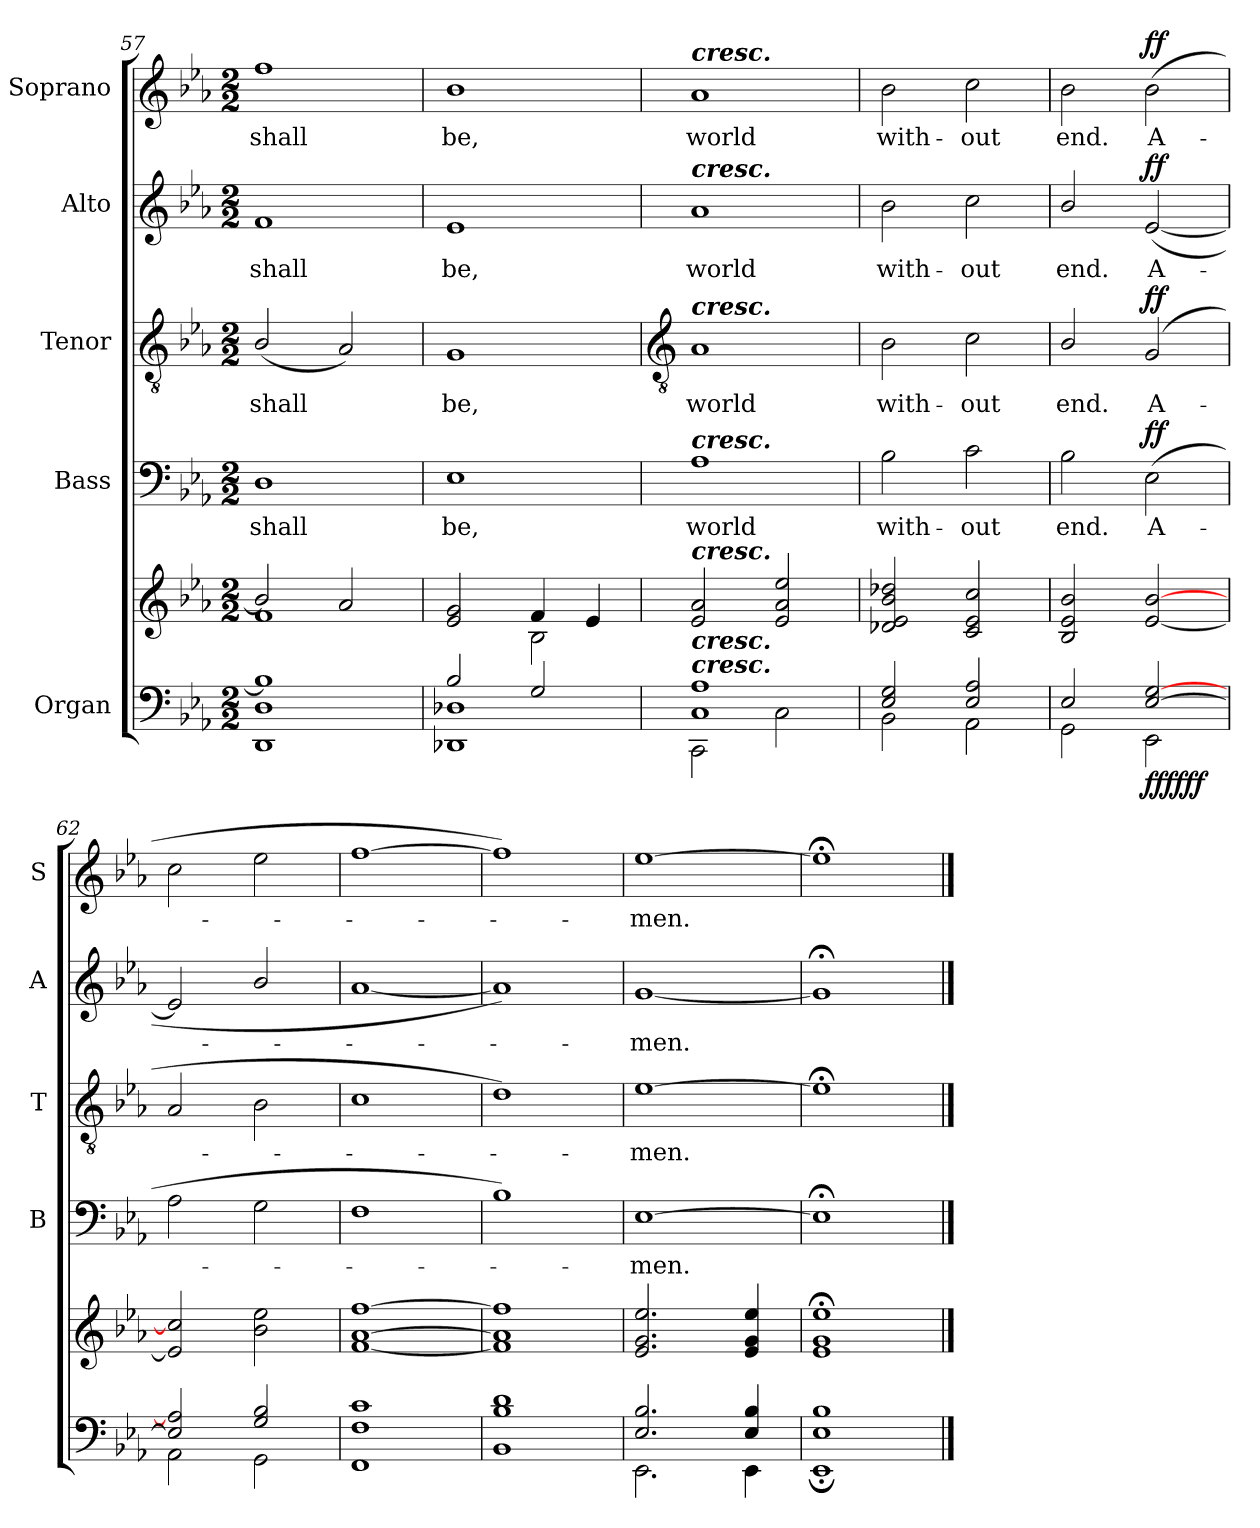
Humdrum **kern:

**kern	**kern	**dynam	**kern	**text	**dynam	**kern	**text	**dynam	**kern	**text	**dynam	**kern	**text	**dynam
*part5	*part5	*part5	*part4	*part4	*part4	*part3	*part3	*part3	*part2	*part2	*part2	*part1	*part1	*part1
*staff6	*staff5	*staff5/6	*staff4	*staff4	*staff4	*staff3	*staff3	*staff3	*staff2	*staff2	*staff2	*staff1	*staff1	*staff1
*I"Organ	*	*	*I"Bass	*	*	*I"Tenor	*	*	*I"Alto	*	*	*I"Soprano	*	*
*	*	*	*I'B	*	*	*I'T	*	*	*I'A	*	*	*I'S	*	*
*clefF4	*clefG2	*	*clefF4	*	*	*clefGv2	*	*	*clefG2	*	*	*clefG2	*	*
*k[b-e-a-]	*k[b-e-a-]	*	*k[b-e-a-]	*	*	*k[b-e-a-]	*	*	*k[b-e-a-]	*	*	*k[b-e-a-]	*	*
*E-:	*E-:	*	*E-:	*	*	*E-:	*	*	*E-:	*	*	*E-:	*	*
*M2/2	*M2/2	*	*M2/2	*	*	*M2/2	*	*	*M2/2	*	*	*M2/2	*	*
=57	=57	=57	=57	=57	=57	=57	=57	=57	=57	=57	=57	=57	=57	=57
*^	*^	*	*	*	*	*	*	*	*	*	*	*	*	*
!	!	!	!	!	!	!LO:LY:b	!	!	!LO:LY:b	!	!	!LO:LY:b	!	!	!LO:LY:b	!
1B-/]	1DD\ 1D\	2b-/]	1f\	.	1D	shall	.	(<2B-/	shall	.	1f	shall	.	1ff	shall	.
.	.	2a-/	.	.	.	.	.	2A-)	.	.	.	.	.	.	.	.
=58	=58	=58	=58	=58	=58	=58	=58	=58	=58	=58	=58	=58	=58	=58	=58	=58
!	!	!	!	!	!	!LO:LY:b	!	!	!LO:LY:b	!	!	!LO:LY:b	!	!	!LO:LY:b	!
2B-/	1DD-X\ 1D-X\	2e-/ 2g/	2ryy	.	1E-	be,	.	1G	be,	.	1e-	be,	.	1b-	be,	.
2G/	.	4f/	2B-\	.	.	.	.	.	.	.	.	.	.	.	.	.
.	.	4e-/	.	.	.	.	.	.	.	.	.	.	.	.	.	.
*	*	*v	*v	*	*	*	*	*	*	*	*	*	*	*	*	*
!!LO:LB:g=z
=59	=59	=59	=59	=59	=59	=59	=59	=59	=59	=59	=59	=59	=59	=59	=59
*	*	*	*	*	*	*	*clefGv2	*	*	*	*	*	*	*	*
!	!	!	!	!	!	!	!	!	!	!	!	!	!LO:TX:a:Bi:t=cresc.	!	!
!	!	!	!	!	!	!	!	!	!	!LO:TX:a:Bi:t=cresc.	!	!	!	!	!
!	!	!	!	!	!	!	!LO:TX:a:Bi:t=cresc.	!	!	!	!	!	!	!	!
!	!	!	!	!LO:TX:a:Bi:t=cresc.	!	!	!	!	!	!	!	!	!	!	!
!	!	!LO:TX:a:Bi:t=cresc.	!	!	!	!	!	!	!	!	!	!	!	!	!
!LO:TX:a:Bi:t=cresc.	!	!	!	!	!	!	!	!	!	!	!	!	!	!	!
!LO:TX:a:Bi:t=cresc.	!	!	!	!	!	!	!	!	!	!	!	!	!	!	!
!	!	!	!	!	!LO:LY:b	!	!	!LO:LY:b	!	!	!LO:LY:b	!	!	!LO:LY:b	!
1C/ 1A-/	2CC\	2e- 2a-	.	1A-	world	.	1A-	world	.	1a-	world	.	1a-	world	.
.	2C\	2e- 2a- 2ee-	.	.	.	.	.	.	.	.	.	.	.	.	.
=60	=60	=60	=60	=60	=60	=60	=60	=60	=60	=60	=60	=60	=60	=60	=60
!	!	!	!	!	!LO:LY:b	!	!	!LO:LY:b	!	!	!LO:LY:b	!	!	!LO:LY:b	!
2E-/ 2G/	2BB-\	2d-X 2e- 2b- 2dd-X	.	2B-	with-	.	2B-	with-	.	2b-	with-	.	2b-	with-	.
!	!	!	!	!	!LO:LY:b	!	!	!LO:LY:b	!	!	!LO:LY:b	!	!	!LO:LY:b	!
2E-/ 2A-/	2AA-\	2c 2e- 2cc	.	2c	-out	.	2c	-out	.	2cc	-out	.	2cc	-out	.
=61	=61	=61	=61	=61	=61	=61	=61	=61	=61	=61	=61	=61	=61	=61	=61
!	!	!	!	!	!LO:LY:b	!	!	!LO:LY:b	!	!	!LO:LY:b	!	!	!LO:LY:b	!
2E-/	2GG\	2B- 2e- 2b-	.	2B-\	end.	.	2B-/	end.	.	2b-/	end.	.	2b-	end.	.
!	!	!	!LO:DY:b=2	!	!LO:LY:b	!	!	!LO:LY:b	!	!	!LO:LY:b	!	!	!LO:LY:b	!
!	!	!	!LO:DY:n=1:b=2	!	!	!	!	!	!	!	!	!	!	!	!
!	!	!	!LO:DY:n=2:b	!	!	!LO:DY:b	!	!	!LO:DY:b	!	!	!LO:DY:b	!	!	!LO:DY:b
[2E-/ [2G/	2EE-\	[2e- [2b-	ff ff ff	(>2E-	A-	ff	(<2G	A-	ff	(<[2e-	A-	ff	(>2b-	A-	ff
=62	=62	=62	=62	=62	=62	=62	=62	=62	=62	=62	=62	=62	=62	=62	=62
2E-/] 2A-/]	2AA-\	2e-] 2cc]	.	2A-	.	.	2A-	.	.	2e-]	.	.	2cc	.	.
2G/ 2B-/	2GG\	2b- 2ee-	.	2G	.	.	2B-	.	.	2b-/	.	.	2ee-	.	.
=63	=63	=63	=63	=63	=63	=63	=63	=63	=63	=63	=63	=63	=63	=63	=63
1F/ 1c/	1FF\	[1f [1a- [1ff	.	1F	.	.	1c	.	.	[1a-	.	.	[1ff	.	.
=64	=64	=64	=64	=64	=64	=64	=64	=64	=64	=64	=64	=64	=64	=64	=64
1B-/ 1d/	1BB-\	1f] 1a-] 1ff]	.	1B-)	.	.	1d)	.	.	1a-])	.	.	1ff])	.	.
=65	=65	=65	=65	=65	=65	=65	=65	=65	=65	=65	=65	=65	=65	=65	=65
!	!	!	!	!	!LO:LY:b	!	!	!LO:LY:b	!	!	!LO:LY:b	!	!	!LO:LY:b	!
2.E-/ 2.B-/	2.EE-\	2.e- 2.g 2.ee-	.	[1E-	men.	.	[1e-	men.	.	[1g	men.	.	[1ee-	men.	.
4E-/ 4B-/	4EE-\	4e- 4g 4ee-	.	.	.	.	.	.	.	.	.	.	.	.	.
=66	=66	=66	=66	=66	=66	=66	=66	=66	=66	=66	=66	=66	=66	=66	=66
1E-/ 1B-/	1EE-;\	1e-;< 1g;< 1ee-;<	.	1E-;<]	.	.	1e-;<]	.	.	1g;<]	.	.	1ee-;<]	.	.
*v	*v	*	*	*	*	*	*	*	*	*	*	*	*	*	*
==	==	==	==	==	==	==	==	==	==	==	==	==	==	==
*-	*-	*-	*-	*-	*-	*-	*-	*-	*-	*-	*-	*-	*-	*-
